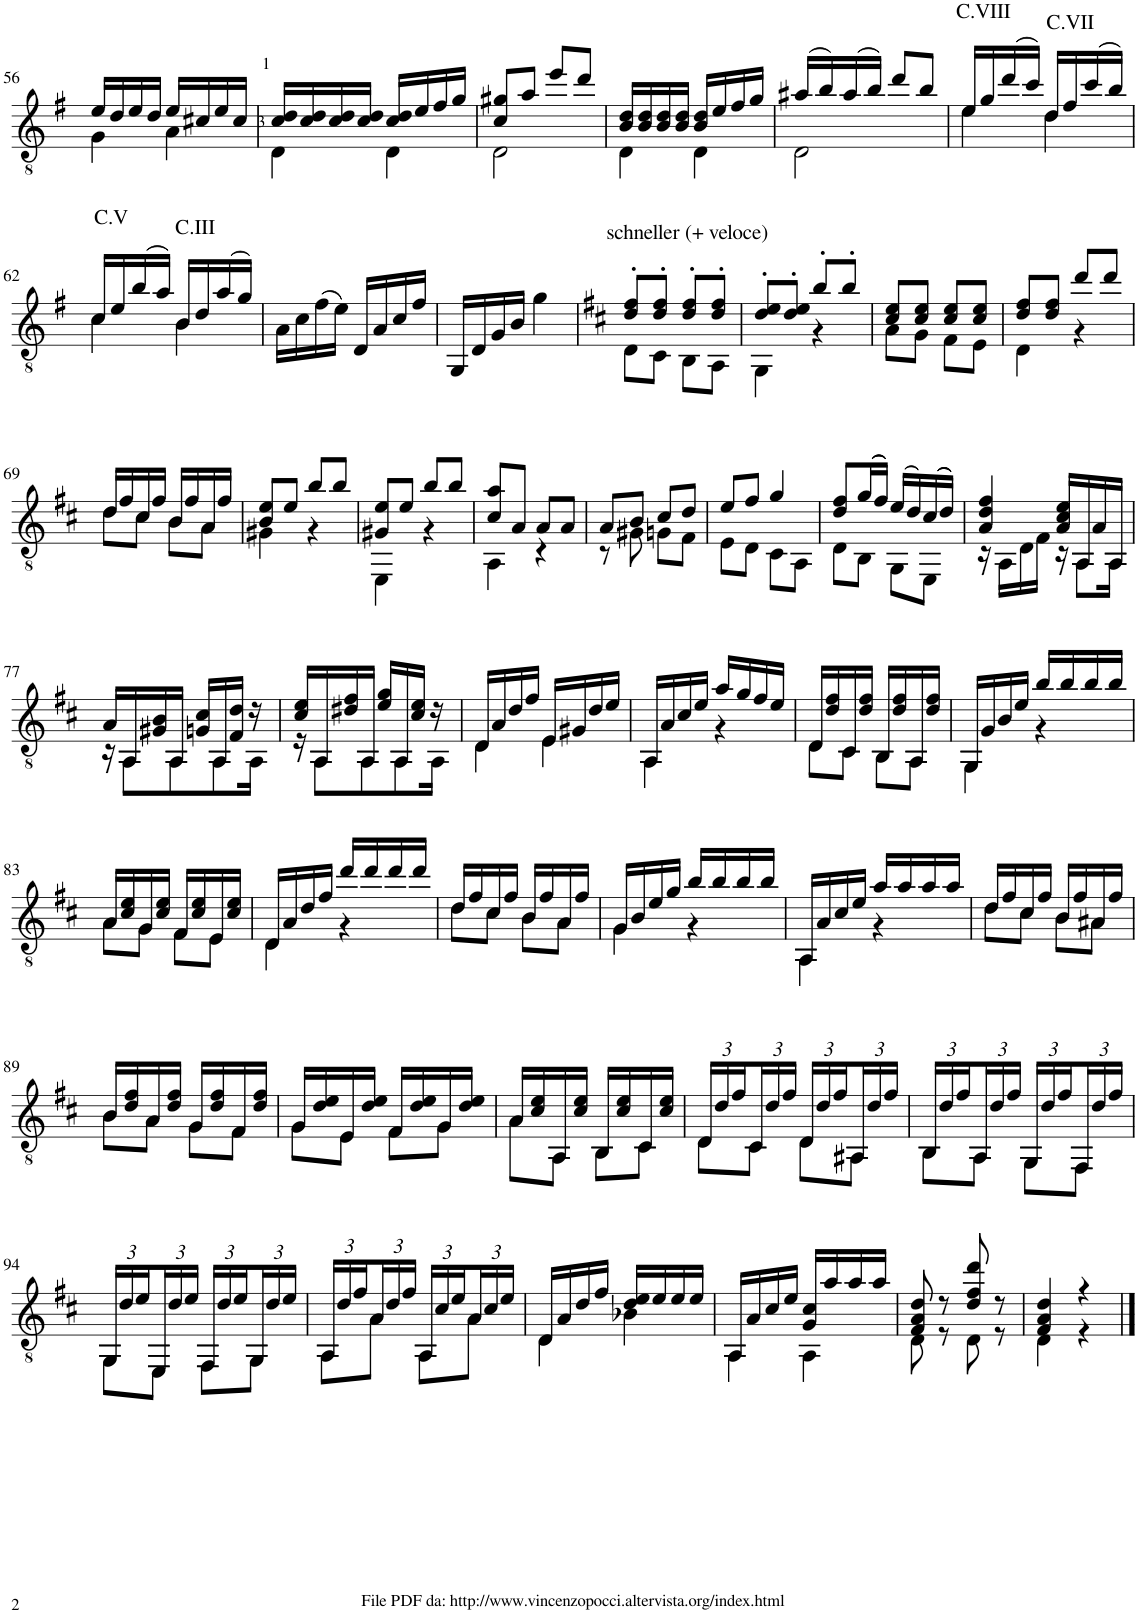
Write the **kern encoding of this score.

**kern
*part1
*staff1
*I"Guitar
*I'Guit.
!!LO:PB:g=z
*clefGv2
*k[f#]
*M2/4
=56
*^
16e/LL	4G\
16d/	.
16e/	.
16d/JJ	.
16e/LL	4A\
16c#X/	.
16e/	.
16c#/JJ	.
=57	=57
16c/ 16d/LL	4D\
16c/ 16d/	.
16c/ 16d/	.
16c/ 16d/JJ	.
16c/ 16d/LL	4D\
16e/	.
16f#/	.
16g/JJ	.
=58	=58
8c/ 8g#X/L	2D\
8a/J	.
8ee/L	.
8dd/J	.
=59	=59
16B/ 16d/LL	4D\
16B/ 16d/	.
16B/ 16d/	.
16B/ 16d/JJ	.
16B/ 16d/LL	4D\
16e/	.
16f#/	.
16g/JJ	.
=60	=60
(16a#X/LL	2D\
16b/)	.
(16a#/	.
16b/JJ)	.
8dd/L	.
8b/J	.
=61	=61
!LO:TX:a:t=C.VIII	!
16e/LL	4e\
16g/	.
(16dd/	.
16cc/JJ)	.
!LO:TX:a:t=C.VII	!
16d/LL	4d\
16f#/	.
(16cc/	.
16b/JJ)	.
!!LO:LB:g=z	!!
=62	=62
!LO:TX:a:t=C.V	!
16c/LL	4c\
16e/	.
(16b/	.
16a/JJ)	.
!LO:TX:a:t=C.III	!
16B/LL	4B\
16d/	.
(16a/	.
16g/JJ)	.
*v	*v
=63
16A\LL
16c\
(16f#\
16e\JJ)
16D/LL
16A/
16c/
16f#/JJ
=64
16GG/LL
16D/
16G/
16B/JJ
4g\
=65
*k[f#c#]
*^
!LO:TX:a:t=schneller (+ veloce)	!
8d/' 8f#/'L	8D\L
8d/' 8f#/'J	8C#\J
8d/' 8f#/'L	8BB\L
8d/' 8f#/'J	8AA\J
=66	=66
8d/' 8e/'L	4GG\
8d/' 8e/'J	.
8b'/L	4r
8b'/J	.
=67	=67
8c#/ 8e/L	8A\L
8c#/ 8e/J	8G\J
8c#/ 8e/L	8F#\L
8c#/ 8e/J	8E\J
=68	=68
8d/ 8f#/L	4D\
8d/ 8f#/J	.
8dd/L	4r
8dd/J	.
!!LO:LB:g=z	!!
=69	=69
16d/LL	8d\L
16f#/	.
16c#/	8c#\J
16f#/JJ	.
16B/LL	8B\L
16f#/	.
16A/	8A\J
16f#/JJ	.
=70	=70
8B/ 8e/L	4G#X\
8e/J	.
8b/L	4r
8b/J	.
=71	=71
8G#X/ 8e/L	4EE\
8e/J	.
8b/L	4r
8b/J	.
=72	=72
8c#/ 8a/L	4AA\
8A/J	.
8A/L	4r
8A/J	.
=73	=73
8A/L	8r
8B/J	8G#X\
8c#/L	8Gn\L
8d/J	8F#\J
=74	=74
8e/L	8E\L
8f#/J	8D\J
4g/	8C#\L
.	8AA\J
=75	=75
8d/ 8f#/L	8D\L
((16g/L	8BB\J
16f#/JJ))	.
(16e/LL	8GG\L
16d/)	.
((16c#/	8EE\J
16d/JJ))	.
=76	=76
4A/ 4d/ 4f#/	16r
.	16AA\LL
.	16D\
.	16F#\JJ
16A/ 16c#/ 16e/LL	16r
16AA/	8AA\L
16A/	.
16AA/JJ	16AA\Jk
!!LO:LB:g=z	!!
=77	=77
16A/LL	16r
16AA/	8AA\L
16G#X/ 16B/	.
16AA/JJ	8AA\
16Gn/ 16c#/LL	.
16AA/	8AA\
16F#/ 16d/JJ	.
16r	16AA\Jk
=78	=78
16c#/ 16e/LL	16r
16AA/	8AA\L
16d#X/ 16f#/	.
16AA/JJ	8AA\
16e/ 16g/LL	.
16AA/	8AA\
16c#/ 16e/JJ	.
16r	16AA\Jk
=79	=79
16D/LL	4D\
16A/	.
16d/	.
16f#/JJ	.
16E/LL	4E\
16G#X/	.
16d/	.
16e/JJ	.
=80	=80
16AA/LL	4AA\
16A/	.
16c#/	.
16e/JJ	.
16a/LL	4r
16g/	.
16f#/	.
16e/JJ	.
=81	=81
16D/LL	8D\L
16d/ 16f#/	.
16C#/	8C#\J
16d/ 16f#/JJ	.
16BB/LL	8BB\L
16d/ 16f#/	.
16AA/	8AA\J
16d/ 16f#/JJ	.
=82	=82
16GG/LL	4GG\
16G/	.
16B/	.
16e/JJ	.
16b/LL	4r
16b/	.
16b/	.
16b/JJ	.
!!LO:LB:g=z	!!
=83	=83
16A/LL	8A\L
16c#/ 16e/	.
16G/	8G\J
16c#/ 16e/JJ	.
16F#/LL	8F#\L
16c#/ 16e/	.
16E/	8E\J
16c#/ 16e/JJ	.
=84	=84
16D/LL	4D\
16A/	.
16d/	.
16f#/JJ	.
16dd/LL	4r
16dd/	.
16dd/	.
16dd/JJ	.
=85	=85
16d/LL	8d\L
16f#/	.
16c#/	8c#\J
16f#/JJ	.
16B/LL	8B\L
16f#/	.
16A/	8A\J
16f#/JJ	.
=86	=86
16G/LL	4G\
16B/	.
16e/	.
16g/JJ	.
16b/LL	4r
16b/	.
16b/	.
16b/JJ	.
=87	=87
16AA/LL	4AA\
16A/	.
16c#/	.
16e/JJ	.
16a/LL	4r
16a/	.
16a/	.
16a/JJ	.
=88	=88
16d/LL	8d\L
16f#/	.
16c#/	8c#\J
16f#/JJ	.
16B/LL	8B\L
16f#/	.
16A#X/	8A#\J
16f#/JJ	.
!!LO:LB:g=z	!!
=89	=89
16B/LL	8B\L
16d/ 16f#/	.
16A/	8A\J
16d/ 16f#/JJ	.
16G/LL	8G\L
16d/ 16f#/	.
16F#/	8F#\J
16d/ 16f#/JJ	.
=90	=90
16G/LL	8G\L
16d/ 16e/	.
16E/	8E\J
16d/ 16e/JJ	.
16F#/LL	8F#\L
16d/ 16e/	.
16G/	8G\J
16d/ 16e/JJ	.
=91	=91
16A/LL	8A\L
16c#/ 16e/	.
16AA/	8AA\J
16c#/ 16e/JJ	.
16BB/LL	8BB\L
16c#/ 16e/	.
16C#/	8C#\J
16c#/ 16e/JJ	.
=92	=92
*Xbrackettup	*
24D/LL	8D\L
24d/	.
24f#/	.
24C#/	8C#\J
24d/	.
24f#/JJ	.
24D/LL	8D\L
24d/	.
24f#/	.
24AA#X/	8AA#\J
24d/	.
24f#/JJ	.
=93	=93
24BB/LL	8BB\L
24d/	.
24f#/	.
24AA/	8AA\J
24d/	.
24f#/JJ	.
24GG/LL	8GG\L
24d/	.
24f#/	.
24FF#/	8FF#\J
24d/	.
24f#/JJ	.
!!LO:LB:g=z	!!
=94	=94
24GG/LL	8GG\L
24d/	.
24e/	.
24EE/	8EE\J
24d/	.
24e/JJ	.
24FF#/LL	8FF#\L
24d/	.
24e/	.
24GG/	8GG\J
24d/	.
24e/JJ	.
=95	=95
24AA/LL	8AA\L
24d/	.
24f#/	.
24A/	8A\J
24d/	.
24f#/JJ	.
24AA/LL	8AA\L
24c#/	.
24e/	.
24A/	8A\J
24c#/	.
24e/JJ	.
=96	=96
16D/LL	4D\
16A/	.
16d/	.
16f#/JJ	.
16d/ 16e/LL	4B-X\
16e/	.
16e/	.
16e/JJ	.
=97	=97
16AA/LL	4AA\
16A/	.
16c#/	.
16e/JJ	.
16G/ 16c#/LL	4AA\
16a/	.
16a/	.
16a/JJ	.
=98	=98
8F#/ 8A/ 8d/	8D\
8r	8r
8d/ 8f#/ 8dd/	8D\
8r	8r
=99	=99
4F#/ 4A/ 4d/	4D\
4r	4r
*v	*v
==
*-
